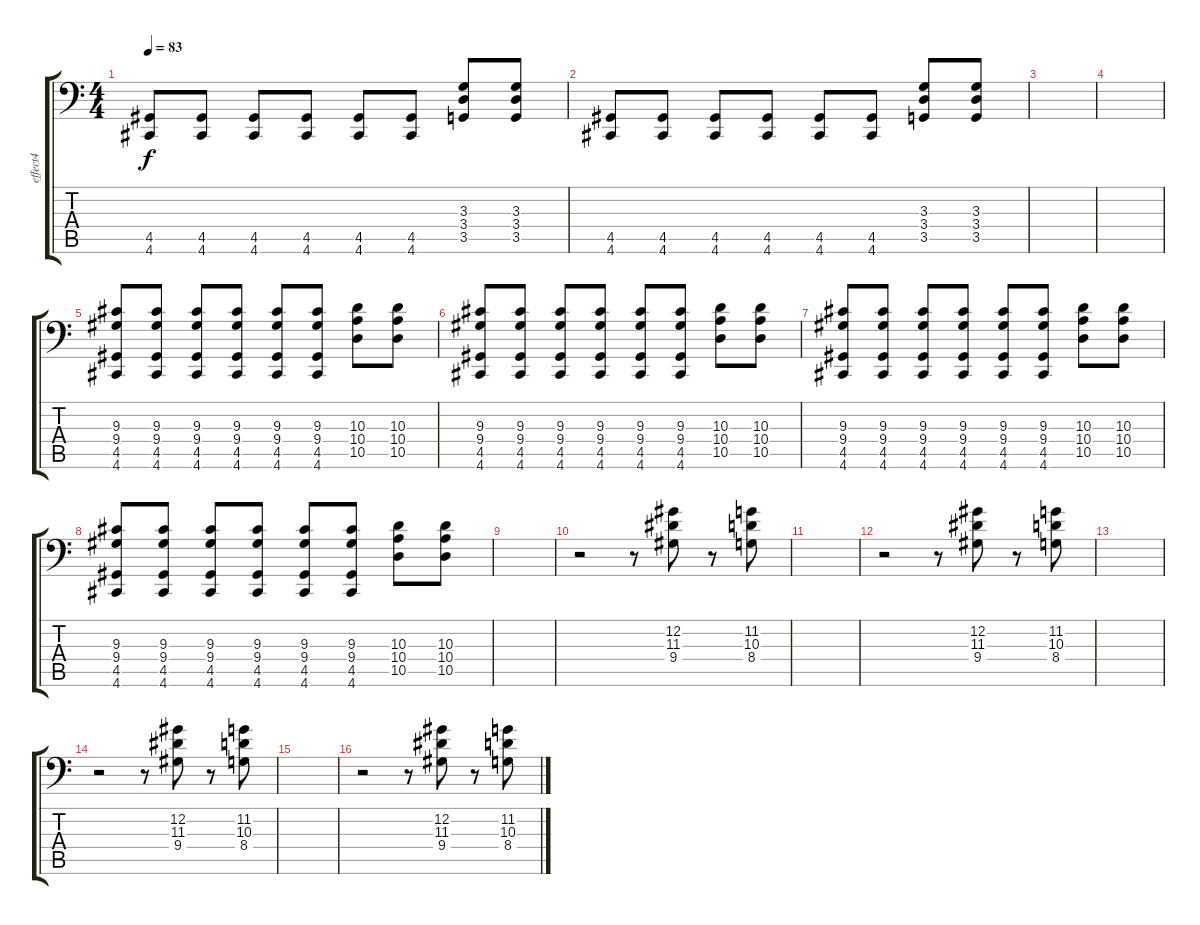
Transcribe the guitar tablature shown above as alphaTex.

\track ("effect4" "effect4") {instrument tremolostrings}
\staff {score tabs}
\tuning (Db4 Ab3 E3 B2 E2 A1) {hide}
\ts (4 4)
\tempo 83
\clef f4
\ks c
(4.5 4.6).8{dy f} (4.5 4.6).8 (4.5 4.6).8 (4.5 4.6).8 (4.5 4.6).8 (4.5 4.6).8 (3.3 3.4 3.5).8 (3.3 3.4 3.5).8 |
(4.5 4.6).8 (4.5 4.6).8 (4.5 4.6).8 (4.5 4.6).8 (4.5 4.6).8 (4.5 4.6).8 (3.3 3.4 3.5).8 (3.3 3.4 3.5).8 |
|
|
(9.3 9.4 4.5 4.6).8 (9.3 9.4 4.5 4.6).8 (9.3 9.4 4.5 4.6).8 (9.3 9.4 4.5 4.6).8 (9.3 9.4 4.5 4.6).8 (9.3 9.4 4.5 4.6).8 (10.3 10.4 10.5).8 (10.3 10.4 10.5).8 |
(9.3 9.4 4.5 4.6).8 (9.3 9.4 4.5 4.6).8 (9.3 9.4 4.5 4.6).8 (9.3 9.4 4.5 4.6).8 (9.3 9.4 4.5 4.6).8 (9.3 9.4 4.5 4.6).8 (10.3 10.4 10.5).8 (10.3 10.4 10.5).8 |
(9.3 9.4 4.5 4.6).8 (9.3 9.4 4.5 4.6).8 (9.3 9.4 4.5 4.6).8 (9.3 9.4 4.5 4.6).8 (9.3 9.4 4.5 4.6).8 (9.3 9.4 4.5 4.6).8 (10.3 10.4 10.5).8 (10.3 10.4 10.5).8 |
(9.3 9.4 4.5 4.6).8 (9.3 9.4 4.5 4.6).8 (9.3 9.4 4.5 4.6).8 (9.3 9.4 4.5 4.6).8 (9.3 9.4 4.5 4.6).8 (9.3 9.4 4.5 4.6).8 (10.3 10.4 10.5).8 (10.3 10.4 10.5).8 |
|
r.2 r.8 (12.2 11.3 9.4).8 r.8 (11.2 10.3 8.4).8 |
|
r.2 r.8 (12.2 11.3 9.4).8 r.8 (11.2 10.3 8.4).8 |
|
r.2 r.8 (12.2 11.3 9.4).8 r.8 (11.2 10.3 8.4).8 |
|
r.2 r.8 (12.2 11.3 9.4).8 r.8 (11.2 10.3 8.4).8
